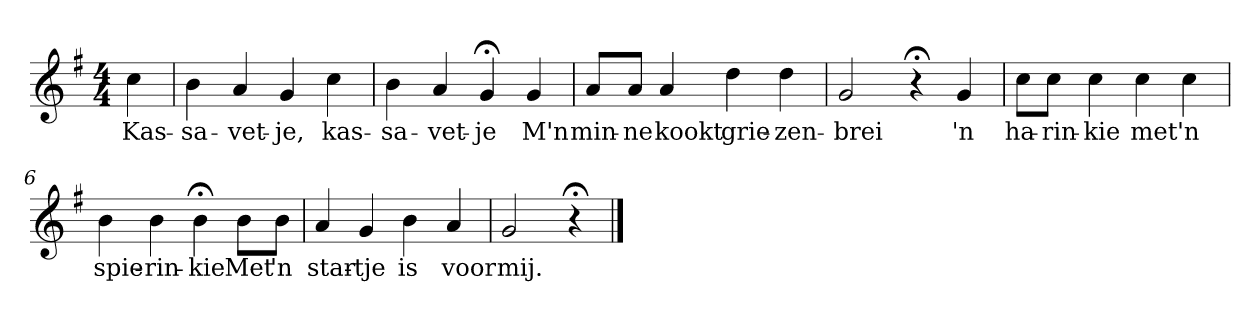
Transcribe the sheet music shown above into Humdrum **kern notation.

**kern	**text
*part1	*part1
*staff1	*staff1
*k[f#]	*
*G:	*
*M4/4	*
*MM120	*
=	=
4cc	Kas-
=1	=1
4b	-sa-
4a	-vet-
4g	-je,
4cc	kas-
=2	=2
4b	-sa-
4a	-vet-
4g;<	-je
4g	M'n
=3	=3
8aL	min-
8aJ	-ne
4a	kookt
4dd	grie-
4dd	-zen-
=4	=4
2g	-brei
4r;<	.
4g	'n
=5	=5
8ccL	ha-
8ccJ	-rin-
4cc	-kie
4cc	met
4cc	'n
=6	=6
4b	spie-
4b	-rin-
4b;<	-kie
8bL	Met
8bJ	'n
=7	=7
4a	star-
4g	-tje
4b	is
4a	voor
=8	=8
2g	mij.
4r;<	.
==	==
*-	*-
